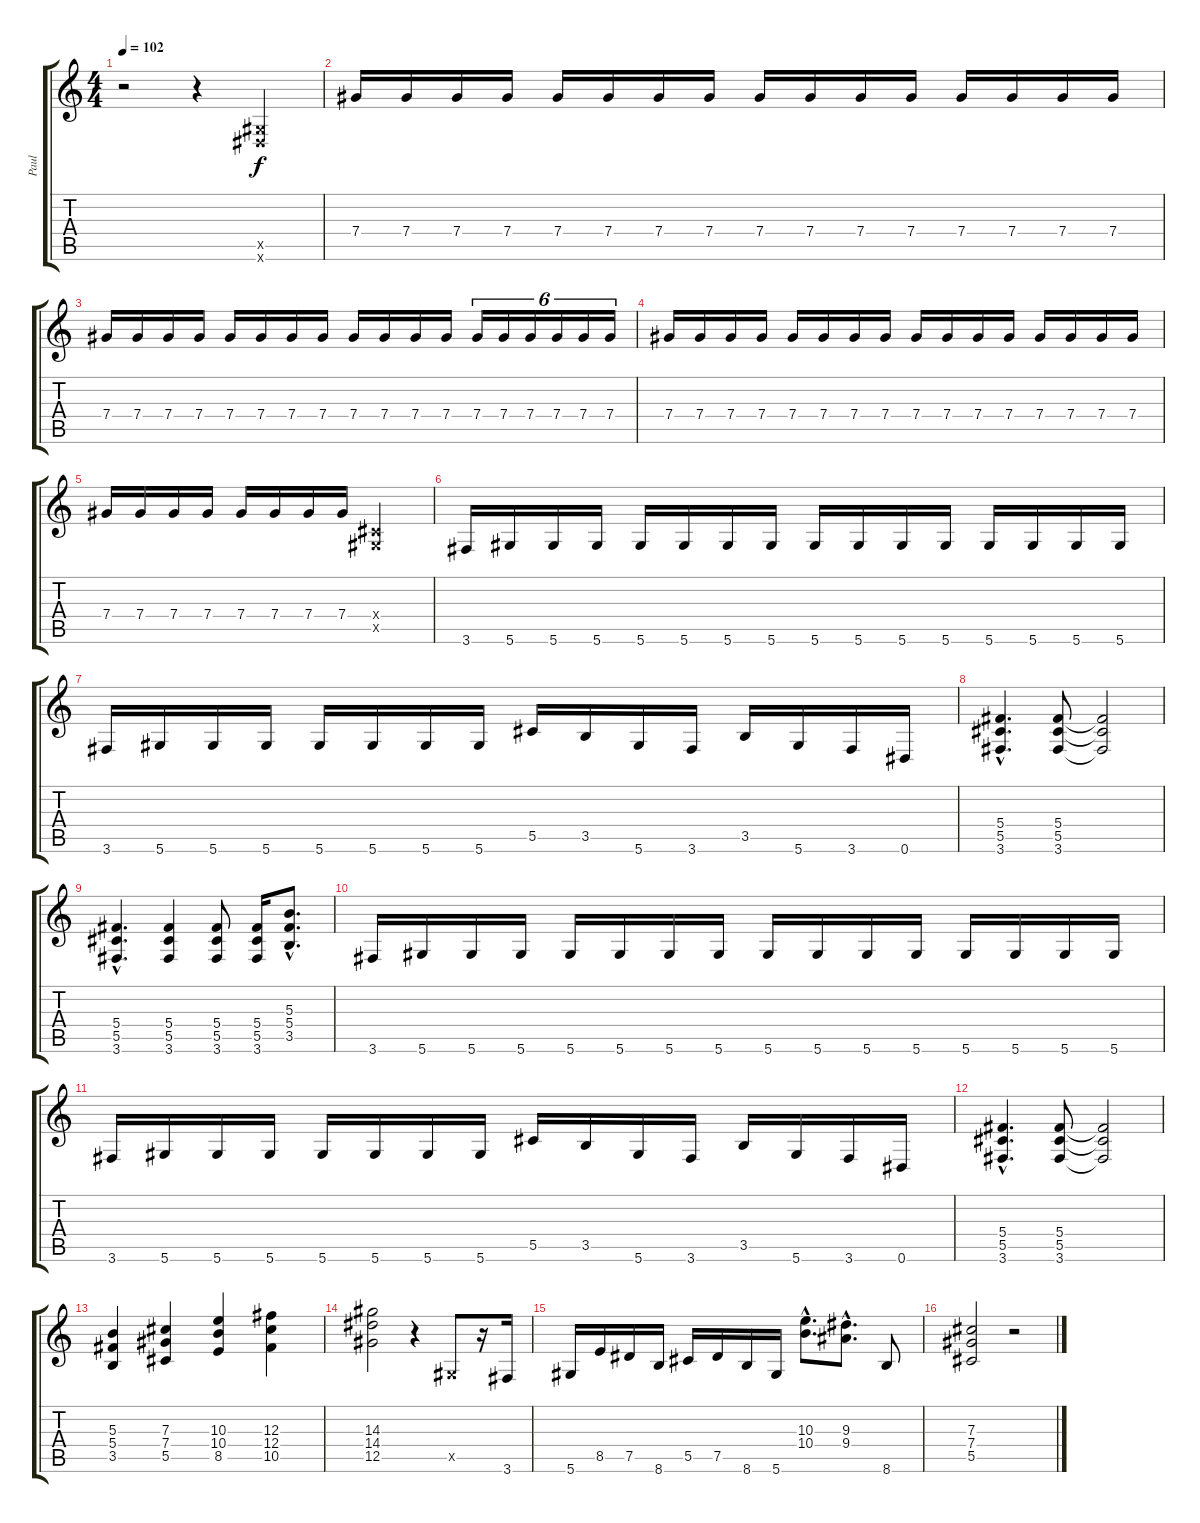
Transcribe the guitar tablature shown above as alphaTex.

\track ("Paul" "Paul") {instrument distortionguitar}
\staff {score tabs}
\tuning (Eb4 Bb3 Gb3 Db3 Ab2 Eb2) {hide}
\ts (4 4)
\tempo 102
\clef g2
\ks c
r.2{dy f instrument distortionguitar} r.4 (0.5{x} 0.6{x}).4 |
7.4.16 7.4.16 7.4.16 7.4.16 7.4.16 7.4.16 7.4.16 7.4.16 7.4.16 7.4.16 7.4.16 7.4.16 7.4.16 7.4.16 7.4.16 7.4.16 |
7.4.16 7.4.16 7.4.16 7.4.16 7.4.16 7.4.16 7.4.16 7.4.16 7.4.16 7.4.16 7.4.16 7.4.16 7.4.16{tu (6 4)} 7.4.16{tu (6 4)} 7.4.16{tu (6 4)} 7.4.16{tu (6 4)} 7.4.16{tu (6 4)} 7.4.16{tu (6 4)} |
7.4.16 7.4.16 7.4.16 7.4.16 7.4.16 7.4.16 7.4.16 7.4.16 7.4.16 7.4.16 7.4.16 7.4.16 7.4.16 7.4.16 7.4.16 7.4.16 |
7.4.16 7.4.16 7.4.16 7.4.16 7.4.16 7.4.16 7.4.16 7.4.16 (0.4{x} 0.5{x}).2 |
3.6.16 5.6.16 5.6.16 5.6.16 5.6.16 5.6.16 5.6.16 5.6.16 5.6.16 5.6.16 5.6.16 5.6.16 5.6.16 5.6.16 5.6.16 5.6.16 |
3.6.16 5.6.16 5.6.16 5.6.16 5.6.16 5.6.16 5.6.16 5.6.16 5.5.16 3.5.16 5.6.16 3.6.16 3.5.16 5.6.16 3.6.16 0.6.16 |
(5.4{hac} 5.5{hac} 3.6{hac}).4{d} (5.4 5.5 3.6).8 (5.4{t} 5.5{t} 3.6{t}).2 |
(5.4{hac} 5.5{hac} 3.6{hac}).4{d} (5.4 5.5 3.6).4 (5.4 5.5 3.6).8 (5.4 5.5 3.6).16 (5.3{hac} 5.4{hac} 3.5{hac}).8{d} |
3.6.16 5.6.16 5.6.16 5.6.16 5.6.16 5.6.16 5.6.16 5.6.16 5.6.16 5.6.16 5.6.16 5.6.16 5.6.16 5.6.16 5.6.16 5.6.16 |
3.6.16 5.6.16 5.6.16 5.6.16 5.6.16 5.6.16 5.6.16 5.6.16 5.5.16 3.5.16 5.6.16 3.6.16 3.5.16 5.6.16 3.6.16 0.6.16 |
(5.4{hac} 5.5{hac} 3.6{hac}).4{d} (5.4 5.5 3.6).8 (5.4{t} 5.5{t} 3.6{t}).2 |
(5.3 5.4 3.5).4 (7.3 7.4 5.5).4 (10.3 10.4 8.5).4 (12.3 12.4 10.5).4 |
(14.3 14.4 12.5).2 r.4 0.5{x}.8 r.16 3.6.16 |
5.6.16 8.5.16 7.5.16 8.6.16 5.5.16 7.5.16 8.6.16 5.6.16 (10.3{hac} 10.4{hac}).8{d} (9.3{hac} 9.4{hac}).8{d} 8.6.8 |
(7.3 7.4 5.5).2 r.2
